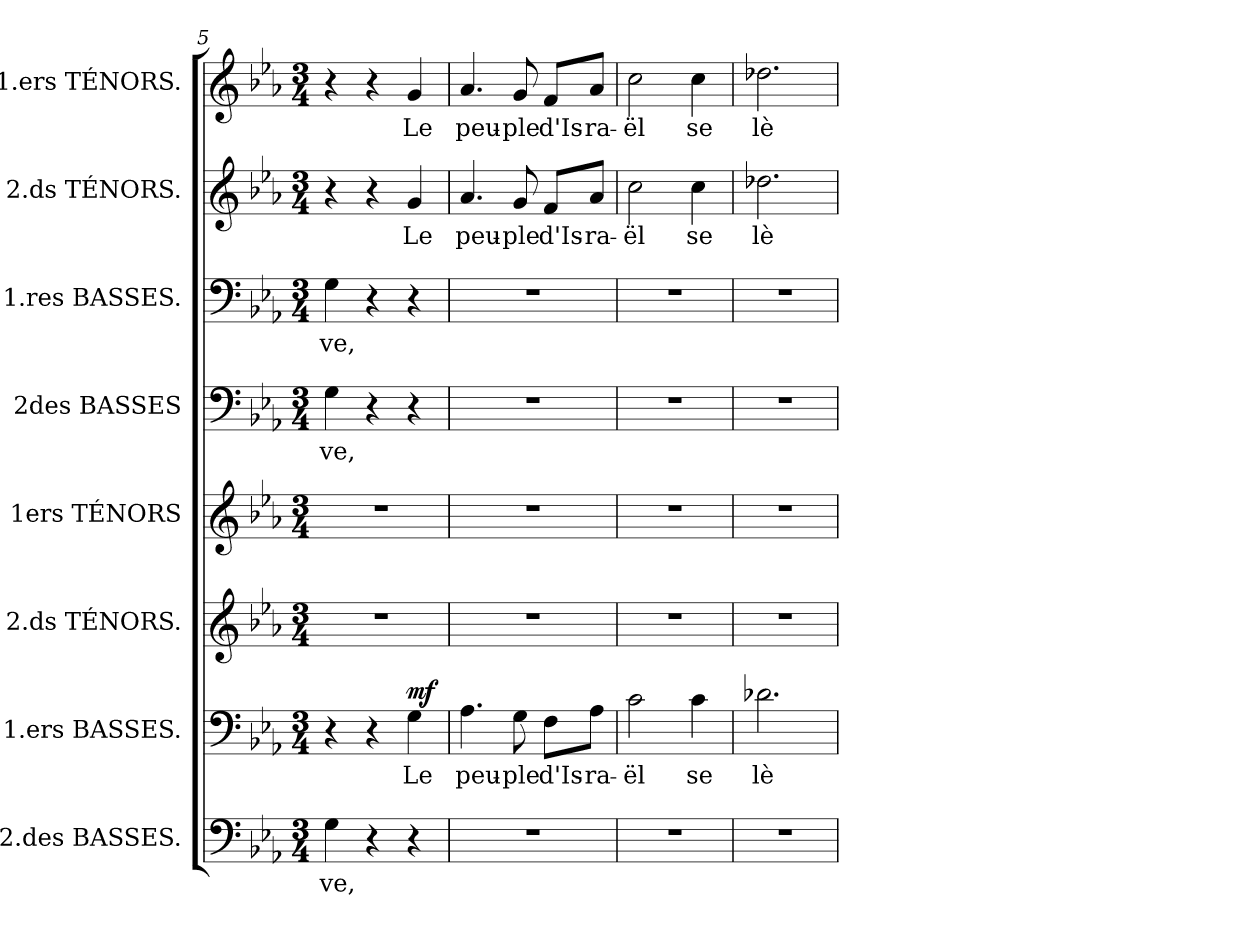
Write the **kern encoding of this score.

**kern	**text	**kern	**text	**dynam	**kern	**kern	**kern	**text	**kern	**text	**kern	**text	**kern	**text	**dynam
*part8	*part8	*part7	*part7	*part7	*part6	*part5	*part4	*part4	*part3	*part3	*part2	*part2	*part1	*part1	*part1
*staff8	*staff8	*staff7	*staff7	*staff7	*staff6	*staff5	*staff4	*staff4	*staff3	*staff3	*staff2	*staff2	*staff1	*staff1	*staff1
*I"2.des BASSES.	*	*I"1.ers BASSES.	*	*	*I"2.ds TÉNORS.	*I"1ers TÉNORS	*I"2des BASSES	*	*I"1.res BASSES.	*	*I"2.ds TÉNORS.	*	*I"1.ers TÉNORS.	*	*
*clefF4	*	*clefF4	*	*	*clefG2	*clefG2	*clefF4	*	*clefF4	*	*clefG2	*	*clefG2	*	*
*k[b-e-a-]	*	*k[b-e-a-]	*	*	*k[b-e-a-]	*k[b-e-a-]	*k[b-e-a-]	*	*k[b-e-a-]	*	*k[b-e-a-]	*	*k[b-e-a-]	*	*
*E-:	*	*E-:	*	*	*E-:	*E-:	*E-:	*	*E-:	*	*E-:	*	*E-:	*	*
*M3/4	*	*M3/4	*	*	*M3/4	*M3/4	*M3/4	*	*M3/4	*	*M3/4	*	*M3/4	*	*
=5	=5	=5	=5	=5	=5	=5	=5	=5	=5	=5	=5	=5	=5	=5	=5
!	!LO:LY:b	!	!	!	!LO:N:vis=1	!LO:N:vis=1	!	!	!	!	!	!	!	!	!
!	!	!	!	!	!	!	!	!LO:LY:b	!	!	!	!	!	!	!
!	!	!	!	!	!	!	!	!	!	!LO:LY:b	!	!	!	!	!
4G\	-ve,	4r	.	.	2.r	2.r	4G\	-ve,	4G\	-ve,	4r	.	4r	.	.
4r	.	4r	.	.	.	.	4r	.	4r	.	4r	.	4r	.	.
!	!	!	!LO:LY:b	!	!	!	!	!	!	!	!	!	!	!	!
!	!	!	!	!	!	!	!	!	!	!	!	!LO:LY:b	!	!	!
!	!	!	!	!LO:DY:a	!	!	!	!	!	!	!	!	!	!LO:LY:b	!LO:DY:a
!	!	!	!	!	!	!	!	!	!	!	!	!	!	!	!LO:DY:n=1:b
4r	.	4G\	Le	mf	.	.	4r	.	4r	.	4g/	Le	4g/	Le	mf mf
=6	=6	=6	=6	=6	=6	=6	=6	=6	=6	=6	=6	=6	=6	=6	=6
!LO:N:vis=1	!	!	!	!	!	!	!	!	!	!	!	!	!	!	!
!	!	!	!LO:LY:b	!	!LO:N:vis=1	!LO:N:vis=1	!LO:N:vis=1	!	!LO:N:vis=1	!	!	!	!	!	!
!	!	!	!	!	!	!	!	!	!	!	!	!LO:LY:b	!	!	!
!	!	!	!	!	!	!	!	!	!	!	!	!	!	!LO:LY:b	!
2.r	.	4.A-\	peu-	.	2.r	2.r	2.r	.	2.r	.	4.a-/	peu-	4.a-/	peu-	.
!	!	!	!LO:LY:b	!	!	!	!	!	!	!	!	!	!	!	!
!	!	!	!	!	!	!	!	!	!	!	!	!LO:LY:b	!	!	!
!	!	!	!	!	!	!	!	!	!	!	!	!	!	!LO:LY:b	!
.	.	8G\	-ple	.	.	.	.	.	.	.	8g/	-ple	8g/	-ple	.
!	!	!	!LO:LY:b	!	!	!	!	!	!	!	!	!	!	!	!
!	!	!	!	!	!	!	!	!	!	!	!	!LO:LY:b	!	!	!
!	!	!	!	!	!	!	!	!	!	!	!	!	!	!LO:LY:b	!
.	.	8F\L	d'Is-	.	.	.	.	.	.	.	8f/L	d'Is-	8f/L	d'Is-	.
!	!	!	!LO:LY:b	!	!	!	!	!	!	!	!	!	!	!	!
!	!	!	!	!	!	!	!	!	!	!	!	!LO:LY:b	!	!	!
!	!	!	!	!	!	!	!	!	!	!	!	!	!	!LO:LY:b	!
.	.	8A-\J	-ra-	.	.	.	.	.	.	.	8a-/J	-ra-	8a-/J	-ra-	.
=7	=7	=7	=7	=7	=7	=7	=7	=7	=7	=7	=7	=7	=7	=7	=7
!LO:N:vis=1	!	!	!	!	!	!	!	!	!	!	!	!	!	!	!
!	!	!	!LO:LY:b	!	!LO:N:vis=1	!LO:N:vis=1	!LO:N:vis=1	!	!LO:N:vis=1	!	!	!	!	!	!
!	!	!	!	!	!	!	!	!	!	!	!	!LO:LY:b	!	!	!
!	!	!	!	!	!	!	!	!	!	!	!	!	!	!LO:LY:b	!
2.r	.	2c\	-ël	.	2.r	2.r	2.r	.	2.r	.	2cc\	-ël	2cc\	-ël	.
!	!	!	!LO:LY:b	!	!	!	!	!	!	!	!	!	!	!	!
!	!	!	!	!	!	!	!	!	!	!	!	!LO:LY:b	!	!	!
!	!	!	!	!	!	!	!	!	!	!	!	!	!	!LO:LY:b	!
.	.	4c\	se	.	.	.	.	.	.	.	4cc\	se	4cc\	se	.
!!LO:PB:g=z
=8	=8	=8	=8	=8	=8	=8	=8	=8	=8	=8	=8	=8	=8	=8	=8
!LO:N:vis=1	!	!	!	!	!	!	!	!	!	!	!	!	!	!	!
!	!	!	!LO:LY:b	!	!LO:N:vis=1	!LO:N:vis=1	!LO:N:vis=1	!	!LO:N:vis=1	!	!	!	!	!	!
!	!	!	!	!	!	!	!	!	!	!	!	!LO:LY:b	!	!	!
!	!	!	!	!	!	!	!	!	!	!	!	!	!	!LO:LY:b	!
2.r	.	2.d-X\	lè-	.	2.r	2.r	2.r	.	2.r	.	2.dd-X\	lè-	2.dd-X\	lè-	.
=	=	=	=	=	=	=	=	=	=	=	=	=	=	=	=
*-	*-	*-	*-	*-	*-	*-	*-	*-	*-	*-	*-	*-	*-	*-	*-
